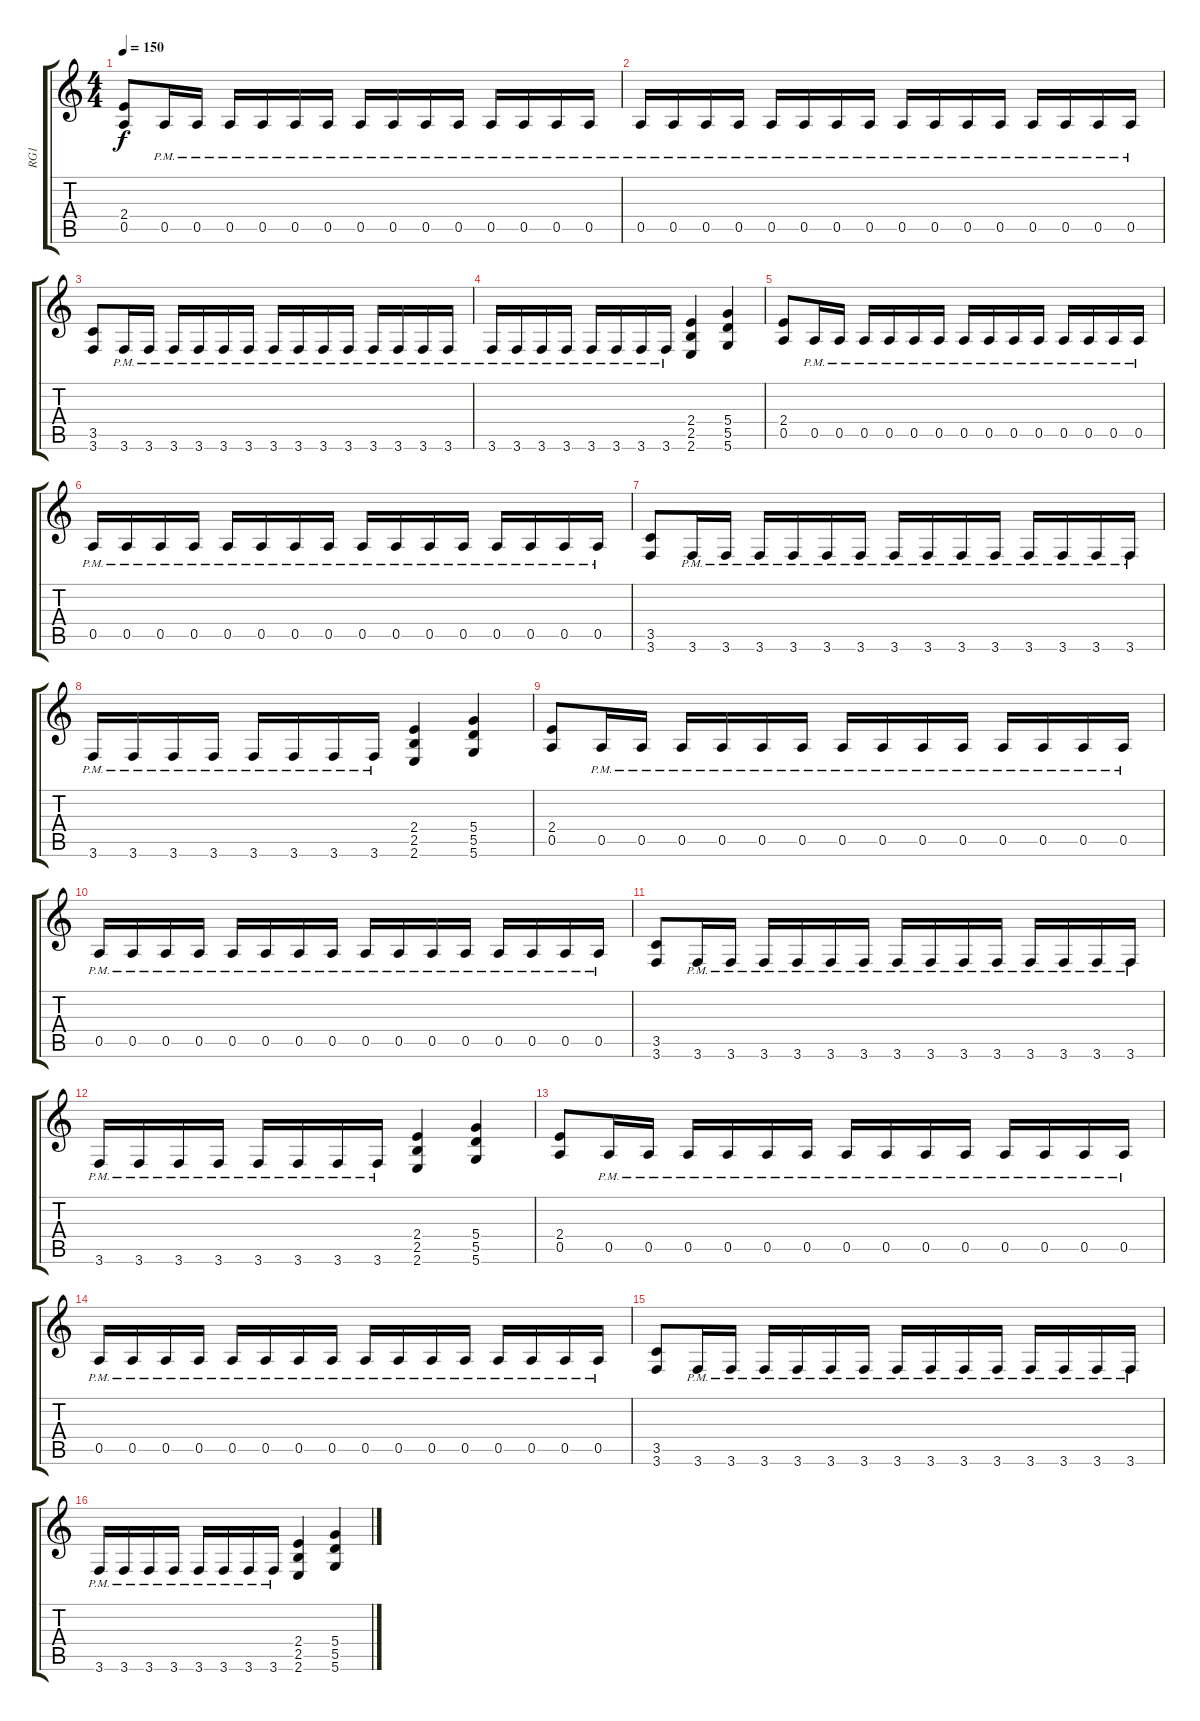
\track ("RG1" "RG1") {instrument distortionguitar}
\staff {score tabs}
\tuning (E4 B3 G3 D3 A2 D2) {hide}
\ts (4 4)
\tempo 150
\clef g2
\ks c
(2.4 0.5).8{dy f} 0.5{pm}.16 0.5{pm}.16 0.5{pm}.16 0.5{pm}.16 0.5{pm}.16 0.5{pm}.16 0.5{pm}.16 0.5{pm}.16 0.5{pm}.16 0.5{pm}.16 0.5{pm}.16 0.5{pm}.16 0.5{pm}.16 0.5{pm}.16 |
0.5{pm}.16 0.5{pm}.16 0.5{pm}.16 0.5{pm}.16 0.5{pm}.16 0.5{pm}.16 0.5{pm}.16 0.5{pm}.16 0.5{pm}.16 0.5{pm}.16 0.5{pm}.16 0.5{pm}.16 0.5{pm}.16 0.5{pm}.16 0.5{pm}.16 0.5{pm}.16 |
(3.5 3.6).8 3.6{pm}.16 3.6{pm}.16 3.6{pm}.16 3.6{pm}.16 3.6{pm}.16 3.6{pm}.16 3.6{pm}.16 3.6{pm}.16 3.6{pm}.16 3.6{pm}.16 3.6{pm}.16 3.6{pm}.16 3.6{pm}.16 3.6{pm}.16 |
3.6{pm}.16 3.6{pm}.16 3.6{pm}.16 3.6{pm}.16 3.6{pm}.16 3.6{pm}.16 3.6{pm}.16 3.6{pm}.16 (2.4 2.5 2.6).4 (5.4 5.5 5.6).4 |
(2.4 0.5).8 0.5{pm}.16 0.5{pm}.16 0.5{pm}.16 0.5{pm}.16 0.5{pm}.16 0.5{pm}.16 0.5{pm}.16 0.5{pm}.16 0.5{pm}.16 0.5{pm}.16 0.5{pm}.16 0.5{pm}.16 0.5{pm}.16 0.5{pm}.16 |
0.5{pm}.16 0.5{pm}.16 0.5{pm}.16 0.5{pm}.16 0.5{pm}.16 0.5{pm}.16 0.5{pm}.16 0.5{pm}.16 0.5{pm}.16 0.5{pm}.16 0.5{pm}.16 0.5{pm}.16 0.5{pm}.16 0.5{pm}.16 0.5{pm}.16 0.5{pm}.16 |
(3.5 3.6).8 3.6{pm}.16 3.6{pm}.16 3.6{pm}.16 3.6{pm}.16 3.6{pm}.16 3.6{pm}.16 3.6{pm}.16 3.6{pm}.16 3.6{pm}.16 3.6{pm}.16 3.6{pm}.16 3.6{pm}.16 3.6{pm}.16 3.6{pm}.16 |
3.6{pm}.16 3.6{pm}.16 3.6{pm}.16 3.6{pm}.16 3.6{pm}.16 3.6{pm}.16 3.6{pm}.16 3.6{pm}.16 (2.4 2.5 2.6).4 (5.4 5.5 5.6).4 |
(2.4 0.5).8 0.5{pm}.16 0.5{pm}.16 0.5{pm}.16 0.5{pm}.16 0.5{pm}.16 0.5{pm}.16 0.5{pm}.16 0.5{pm}.16 0.5{pm}.16 0.5{pm}.16 0.5{pm}.16 0.5{pm}.16 0.5{pm}.16 0.5{pm}.16 |
0.5{pm}.16 0.5{pm}.16 0.5{pm}.16 0.5{pm}.16 0.5{pm}.16 0.5{pm}.16 0.5{pm}.16 0.5{pm}.16 0.5{pm}.16 0.5{pm}.16 0.5{pm}.16 0.5{pm}.16 0.5{pm}.16 0.5{pm}.16 0.5{pm}.16 0.5{pm}.16 |
(3.5 3.6).8 3.6{pm}.16 3.6{pm}.16 3.6{pm}.16 3.6{pm}.16 3.6{pm}.16 3.6{pm}.16 3.6{pm}.16 3.6{pm}.16 3.6{pm}.16 3.6{pm}.16 3.6{pm}.16 3.6{pm}.16 3.6{pm}.16 3.6{pm}.16 |
3.6{pm}.16 3.6{pm}.16 3.6{pm}.16 3.6{pm}.16 3.6{pm}.16 3.6{pm}.16 3.6{pm}.16 3.6{pm}.16 (2.4 2.5 2.6).4 (5.4 5.5 5.6).4 |
(2.4 0.5).8 0.5{pm}.16 0.5{pm}.16 0.5{pm}.16 0.5{pm}.16 0.5{pm}.16 0.5{pm}.16 0.5{pm}.16 0.5{pm}.16 0.5{pm}.16 0.5{pm}.16 0.5{pm}.16 0.5{pm}.16 0.5{pm}.16 0.5{pm}.16 |
0.5{pm}.16 0.5{pm}.16 0.5{pm}.16 0.5{pm}.16 0.5{pm}.16 0.5{pm}.16 0.5{pm}.16 0.5{pm}.16 0.5{pm}.16 0.5{pm}.16 0.5{pm}.16 0.5{pm}.16 0.5{pm}.16 0.5{pm}.16 0.5{pm}.16 0.5{pm}.16 |
(3.5 3.6).8 3.6{pm}.16 3.6{pm}.16 3.6{pm}.16 3.6{pm}.16 3.6{pm}.16 3.6{pm}.16 3.6{pm}.16 3.6{pm}.16 3.6{pm}.16 3.6{pm}.16 3.6{pm}.16 3.6{pm}.16 3.6{pm}.16 3.6{pm}.16 |
3.6{pm}.16 3.6{pm}.16 3.6{pm}.16 3.6{pm}.16 3.6{pm}.16 3.6{pm}.16 3.6{pm}.16 3.6{pm}.16 (2.4 2.5 2.6).4 (5.4 5.5 5.6).4
